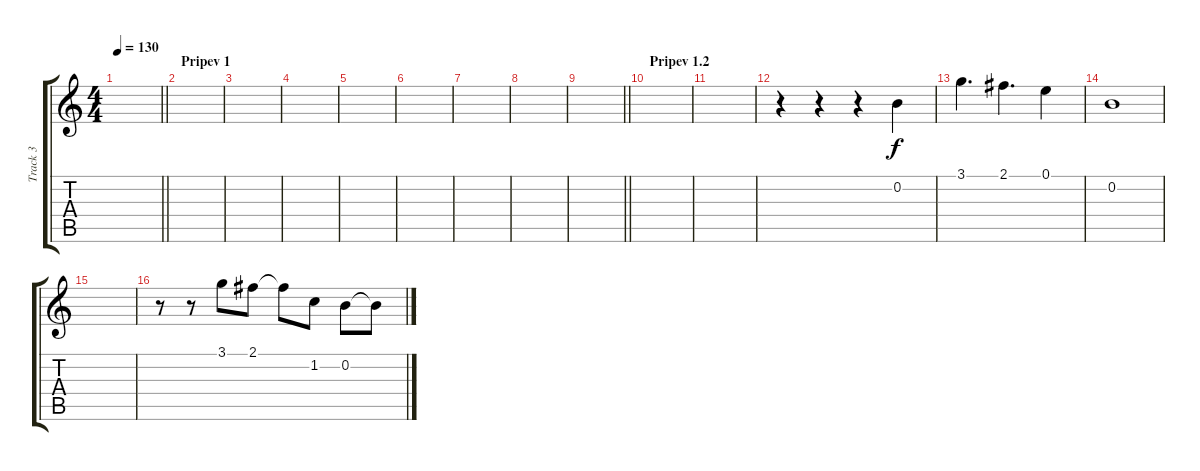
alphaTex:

\track ("Track 3" "Track 3") {instrument acousticguitarsteel}
\staff {score tabs}
\tuning (E4 B3 G3 D3 A2 E2) {hide}
\ts (4 4)
\tempo 130
\clef g2
\barLineRight lightlight
\ks c
|
\section ("" "Pripev 1")
|
|
|
|
|
|
|
\barLineRight lightlight
|
\section ("" "Pripev 1.2")
|
|
r.4 r.4 r.4 0.2.4 |
3.1.4{d} 2.1.4{d} 0.1.4 |
0.2.1 |
|
r.8 r.8 3.1.8 2.1.8 2.1{t}.8 1.2.8 0.2.8 0.2{t}.8
